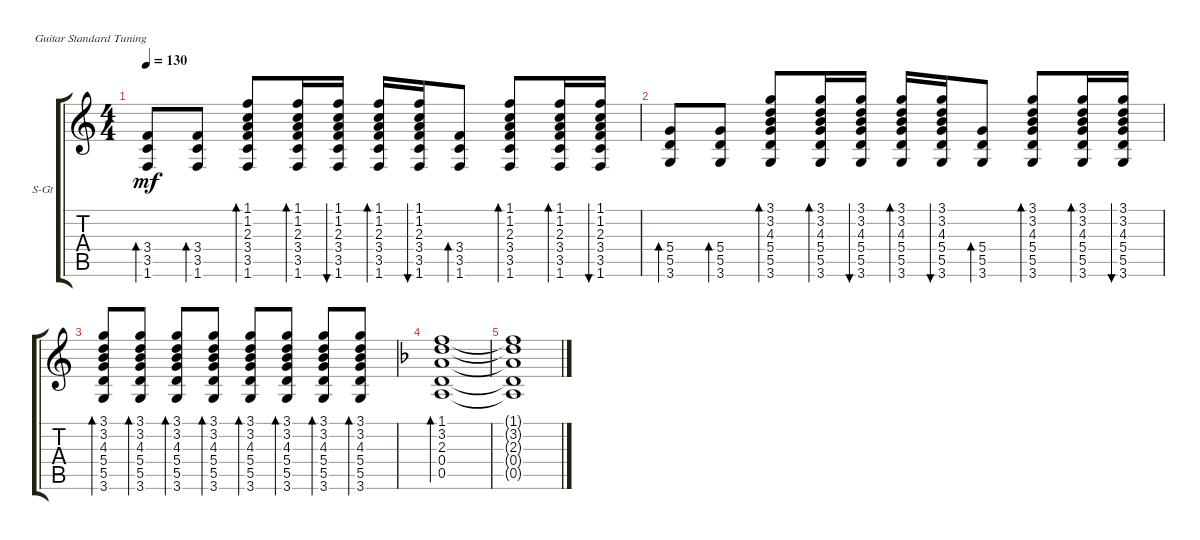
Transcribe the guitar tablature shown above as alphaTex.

\defaultSystemsLayout 4
\bracketExtendMode groupsimilarinstruments
\firstSystemTrackNameOrientation horizontal
\otherSystemsTrackNameOrientation horizontal
\track ("Steel Guitar" "S-Gt") {instrument acousticguitarsteel}
\staff {score tabs}
\tuning (E4 B3 G3 D3 A2 E2)
\ts (4 4)
\tempo 130
\clef g2
\ks aminor
(1.6 3.5 3.4).8{bd 30 dy mf} (3.5 1.6 3.4).8{bd 30} (1.6 3.5 3.4 2.3 1.2 1.1).8{bd 30} (1.6 3.5 3.4 2.3 1.2 1.1).16{bd 30} (1.6 3.5 3.4 2.3 1.2 1.1).16{bu 30} (1.6 3.5 3.4 2.3 1.2 1.1).16{bd 30} (1.6 3.5 3.4 2.3 1.2 1.1).16{bu 30} (3.5 1.6 3.4).8{bd 30} (1.6 3.5 3.4 2.3 1.2 1.1).8{bd 30} (1.6 3.5 3.4 2.3 1.2 1.1).16{bd 30} (1.6 3.5 3.4 2.3 1.2 1.1).16{bu 30} |
(3.6 5.5 5.4).8{bd 30} (5.5 3.6 5.4).8{bd 30} (3.6 5.5 5.4 4.3 3.2 3.1).8{bd 30} (3.6 5.5 5.4 4.3 3.2 3.1).16{bd 30} (3.6 5.5 5.4 4.3 3.2 3.1).16{bu 30} (3.6 5.5 5.4 4.3 3.2 3.1).16{bd 30} (3.6 5.5 5.4 4.3 3.2 3.1).16{bu 30} (5.5 3.6 5.4).8{bd 30} (3.6 5.5 5.4 4.3 3.2 3.1).8{bd 30} (3.6 5.5 5.4 4.3 3.2 3.1).16{bd 30} (3.6 5.5 5.4 4.3 3.2 3.1).16{bu 30} |
(3.6 5.5 5.4 4.3 3.2 3.1).8{bd 30} (3.6 5.5 5.4 4.3 3.2 3.1).8{bd 30} (3.6 5.5 5.4 4.3 3.2 3.1).8{bd 30} (3.6 5.5 5.4 4.3 3.2 3.1).8{bd 30} (3.6 5.5 5.4 4.3 3.2 3.1).8{bd 30} (3.6 5.5 5.4 4.3 3.2 3.1).8{bd 30} (3.6 5.5 5.4 4.3 3.2 3.1).8{bd 30} (3.6 5.5 5.4 4.3 3.2 3.1).8{bd 30} |
\ks dminor
(0.5 0.4 2.3 3.2 1.1).1{bd 30} |
(0.5{t} 0.4{t} 2.3{t} 3.2{t} 1.1{t}).1
